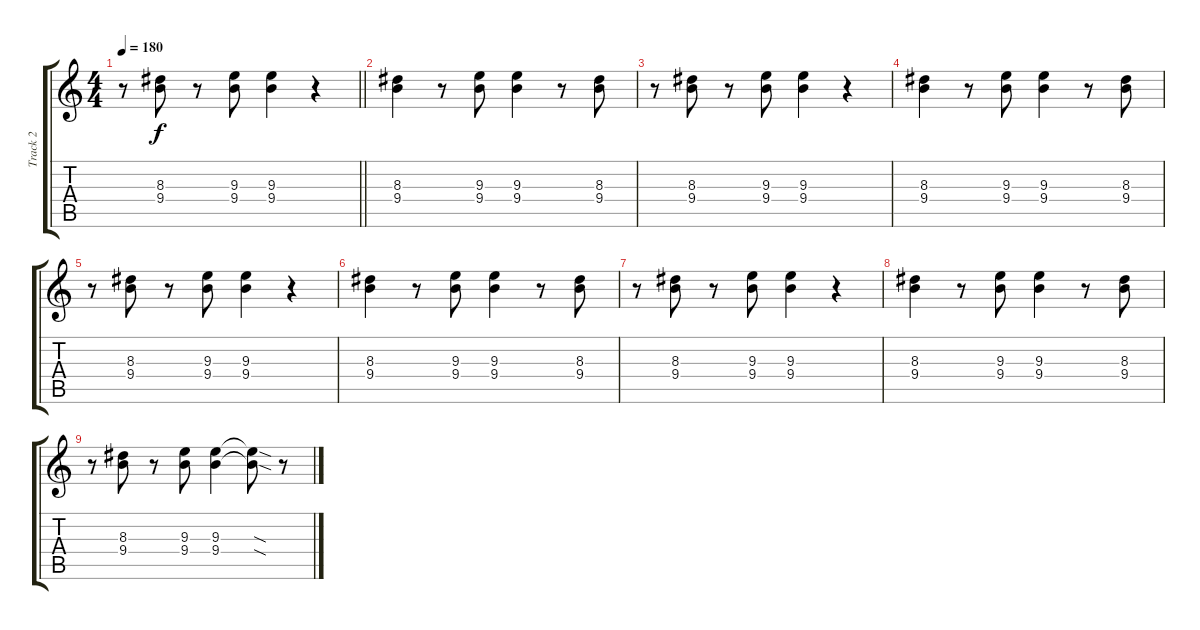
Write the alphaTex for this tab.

\track ("Track 2" "Track 2") {instrument overdrivenguitar}
\staff {score tabs}
\tuning (E4 B3 G3 D3 A2 E2) {hide}
\ts (4 4)
\tempo 180
\clef g2
\barLineRight lightlight
\ks c
r.8{dy f} (8.3 9.4).8 r.8 (9.3 9.4).8 (9.3 9.4).4 r.4 |
(8.3 9.4).4 r.8 (9.3 9.4).8 (9.3 9.4).4 r.8 (8.3 9.4).8 |
r.8 (8.3 9.4).8 r.8 (9.3 9.4).8 (9.3 9.4).4 r.4 |
(8.3 9.4).4 r.8 (9.3 9.4).8 (9.3 9.4).4 r.8 (8.3 9.4).8 |
r.8 (8.3 9.4).8 r.8 (9.3 9.4).8 (9.3 9.4).4 r.4 |
(8.3 9.4).4 r.8 (9.3 9.4).8 (9.3 9.4).4 r.8 (8.3 9.4).8 |
r.8 (8.3 9.4).8 r.8 (9.3 9.4).8 (9.3 9.4).4 r.4 |
(8.3 9.4).4 r.8 (9.3 9.4).8 (9.3 9.4).4 r.8 (8.3 9.4).8 |
r.8 (8.3 9.4).8 r.8 (9.3 9.4).8 (9.3 9.4).4 (9.3{sod t} 9.4{sod t}).8 r.8
